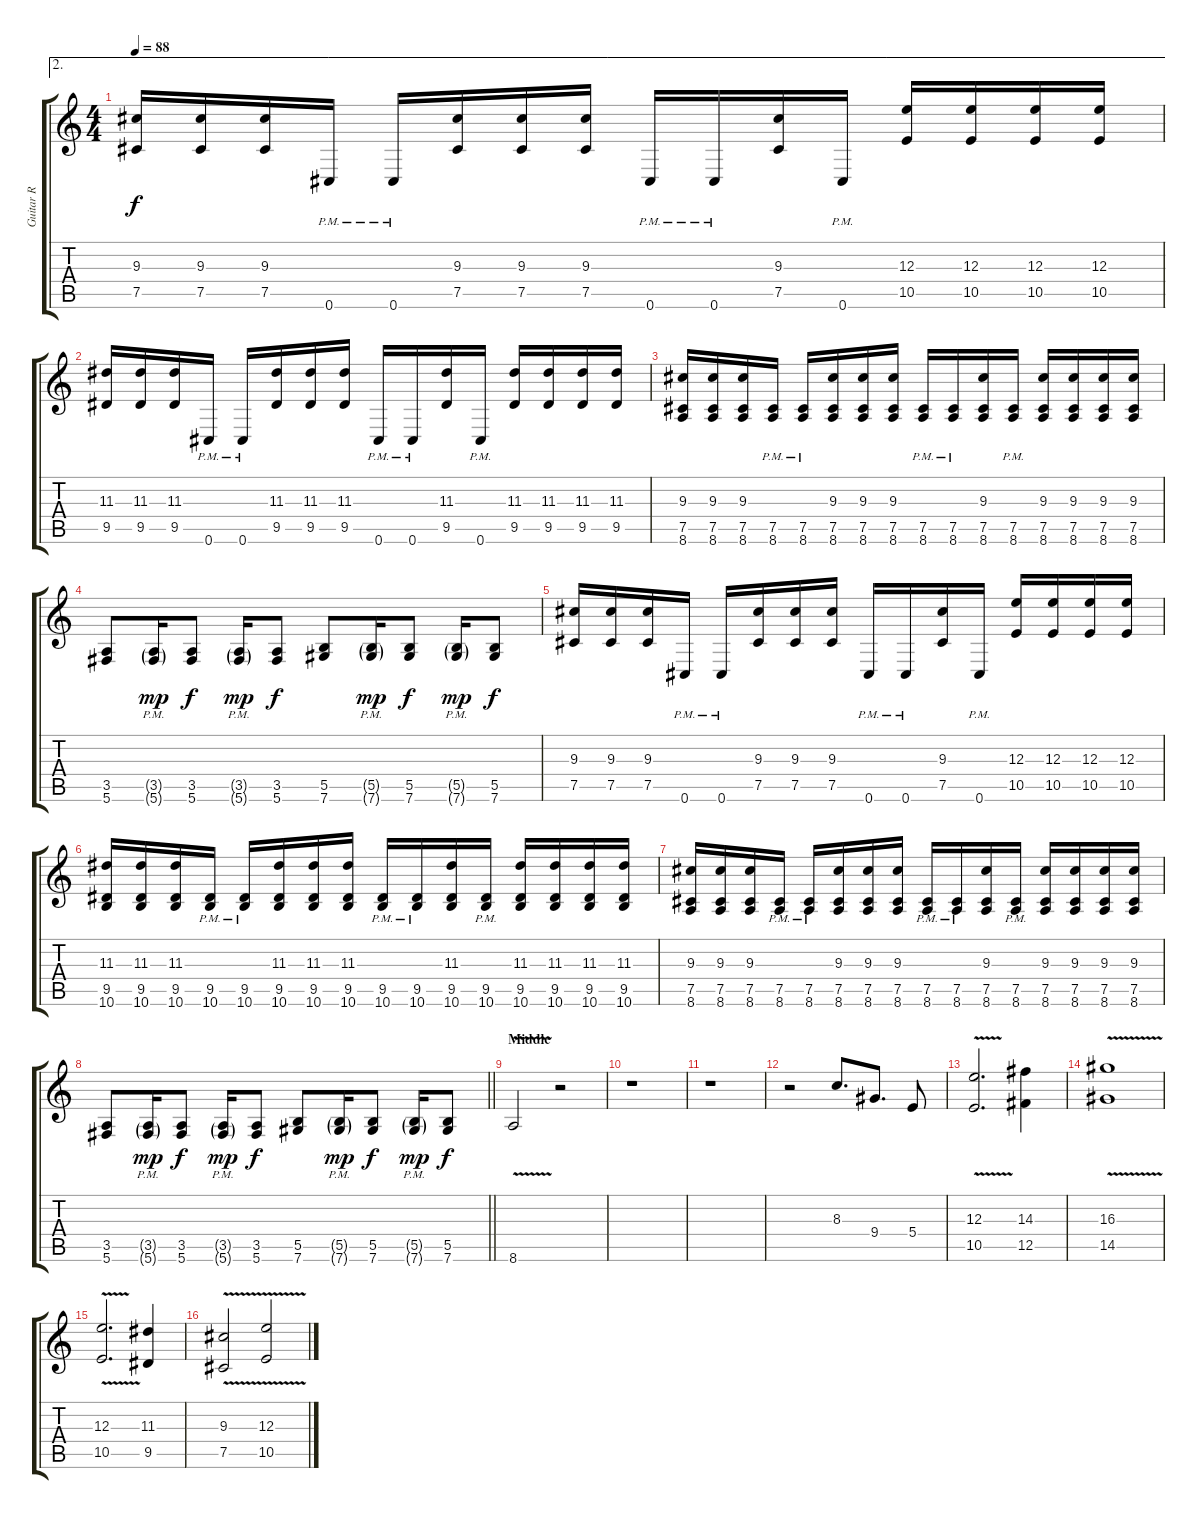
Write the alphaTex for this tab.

\track ("Guitar R" "Guitar R") {instrument distortionguitar}
\staff {score tabs}
\tuning (Db4 Ab3 E3 B2 Gb2 Db2) {hide}
\ae 2
\ts (4 4)
\tempo 88
\clef g2
\ks c
(9.3 7.5).16{dy f} (9.3 7.5).16 (9.3 7.5).16 0.6{pm}.16 0.6{pm}.16 (9.3 7.5).16 (9.3 7.5).16 (9.3 7.5).16 0.6{pm}.16 0.6{pm}.16 (9.3 7.5).16 0.6{pm}.16 (12.3 10.5).16 (12.3 10.5).16 (12.3 10.5).16 (12.3 10.5).16 |
(11.3 9.5).16 (11.3 9.5).16 (11.3 9.5).16 0.6{pm}.16 0.6{pm}.16 (11.3 9.5).16 (11.3 9.5).16 (11.3 9.5).16 0.6{pm}.16 0.6{pm}.16 (11.3 9.5).16 0.6{pm}.16 (11.3 9.5).16 (11.3 9.5).16 (11.3 9.5).16 (11.3 9.5).16 |
(9.3 7.5 8.6).16 (9.3 7.5 8.6).16 (9.3 7.5 8.6).16 (7.5{pm} 8.6{pm}).16 (7.5{pm} 8.6{pm}).16 (9.3 7.5 8.6).16 (9.3 7.5 8.6).16 (9.3 7.5 8.6).16 (7.5{pm} 8.6{pm}).16 (7.5{pm} 8.6{pm}).16 (9.3 7.5 8.6).16 (7.5{pm} 8.6{pm}).16 (9.3 7.5 8.6).16 (9.3 7.5 8.6).16 (9.3 7.5 8.6).16 (9.3 7.5 8.6).16 |
(3.5 5.6).8 (3.5{g pm} 5.6{g pm}).16{dy mp} (3.5 5.6).8{dy f} (3.5{g pm} 5.6{g pm}).16{dy mp} (3.5 5.6).8{dy f} (5.5 7.6).8 (5.5{g pm} 7.6{g pm}).16{dy mp} (5.5 7.6).8{dy f} (5.5{g pm} 7.6{g pm}).16{dy mp} (5.5 7.6).8{dy f} |
(9.3 7.5).16 (9.3 7.5).16 (9.3 7.5).16 0.6{pm}.16 0.6{pm}.16 (9.3 7.5).16 (9.3 7.5).16 (9.3 7.5).16 0.6{pm}.16 0.6{pm}.16 (9.3 7.5).16 0.6{pm}.16 (12.3 10.5).16 (12.3 10.5).16 (12.3 10.5).16 (12.3 10.5).16 |
(11.3 9.5 10.6).16 (11.3 9.5 10.6).16 (11.3 9.5 10.6).16 (9.5{pm} 10.6{pm}).16 (9.5{pm} 10.6{pm}).16 (11.3 9.5 10.6).16 (11.3 9.5 10.6).16 (11.3 9.5 10.6).16 (9.5{pm} 10.6{pm}).16 (9.5{pm} 10.6{pm}).16 (11.3 9.5 10.6).16 (9.5{pm} 10.6{pm}).16 (11.3 9.5 10.6).16 (11.3 9.5 10.6).16 (11.3 9.5 10.6).16 (11.3 9.5 10.6).16 |
(9.3 7.5 8.6).16 (9.3 7.5 8.6).16 (9.3 7.5 8.6).16 (7.5{pm} 8.6{pm}).16 (7.5{pm} 8.6{pm}).16 (9.3 7.5 8.6).16 (9.3 7.5 8.6).16 (9.3 7.5 8.6).16 (7.5{pm} 8.6{pm}).16 (7.5{pm} 8.6{pm}).16 (9.3 7.5 8.6).16 (7.5{pm} 8.6{pm}).16 (9.3 7.5 8.6).16 (9.3 7.5 8.6).16 (9.3 7.5 8.6).16 (9.3 7.5 8.6).16 |
\barLineRight lightlight
(3.5 5.6).8 (3.5{g pm} 5.6{g pm}).16{dy mp} (3.5 5.6).8{dy f} (3.5{g pm} 5.6{g pm}).16{dy mp} (3.5 5.6).8{dy f} (5.5 7.6).8 (5.5{g pm} 7.6{g pm}).16{dy mp} (5.5 7.6).8{dy f} (5.5{g pm} 7.6{g pm}).16{dy mp} (5.5 7.6).8{dy f} |
\section ("" "Middle")
8.6{v}.2 r.2 |
r.1 |
r.1 |
r.2 8.3.8{d} 9.4.8{d} 5.4.8 |
(12.3{v} 10.5{v}).2{d} (14.3 12.5).4 |
(16.3{v} 14.5{v}).1 |
(12.3{v} 10.5{v}).2{d} (11.3 9.5).4 |
(9.3{v} 7.5{v}).2 (12.3{v} 10.5{v}).2
